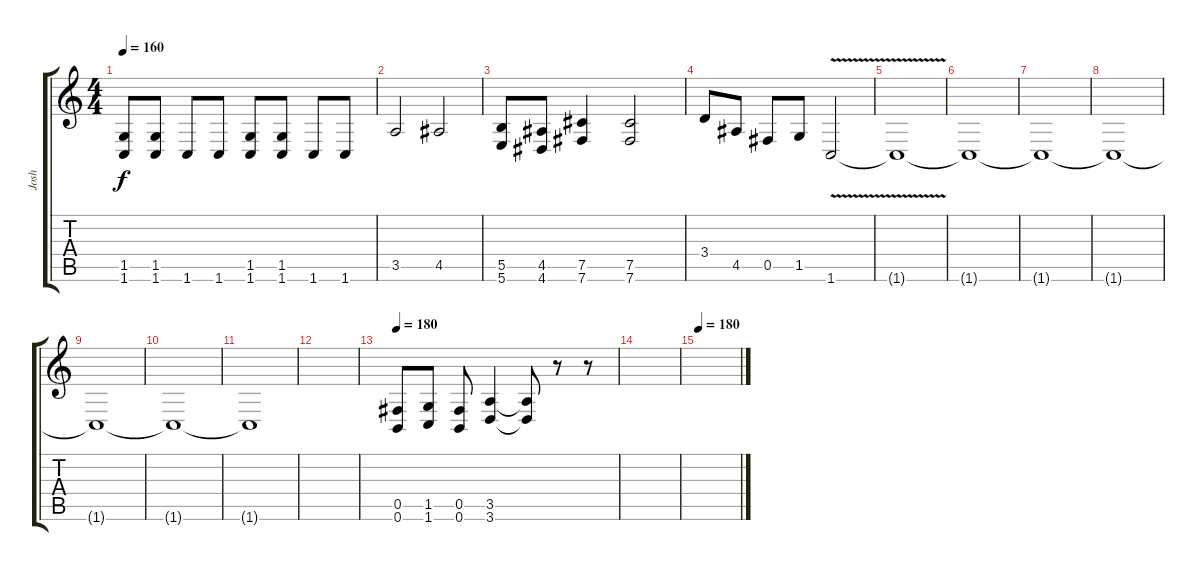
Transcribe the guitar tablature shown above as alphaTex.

\track ("Josh" "Josh") {instrument distortionguitar}
\staff {score tabs}
\tuning (Db4 Ab3 E3 B2 Gb2 B1) {hide}
\ts (4 4)
\tempo 160
\clef g2
\ks c
(1.5 1.6).8{dy f} (1.5 1.6).8 1.6.8 1.6.8 (1.5 1.6).8 (1.5 1.6).8 1.6.8 1.6.8 |
3.5.2 4.5.2 |
(5.5 5.6).8 (4.5 4.6).8 (7.5 7.6).4 (7.5 7.6).2 |
3.4.8 4.5.8 0.5.8 1.5.8 1.6{v}.2 |
1.6{t}.1 |
1.6{t}.1 |
1.6{t}.1 |
1.6{t}.1 |
1.6{t}.1 |
1.6{t}.1 |
1.6{t}.1 |
|
\tempo 180
(0.5 0.6).8 (1.5 1.6).8 (0.5 0.6).8 (3.5 3.6).4 (3.5{t} 3.6{t}).8 r.8 r.8 |
|
\tempo 180
